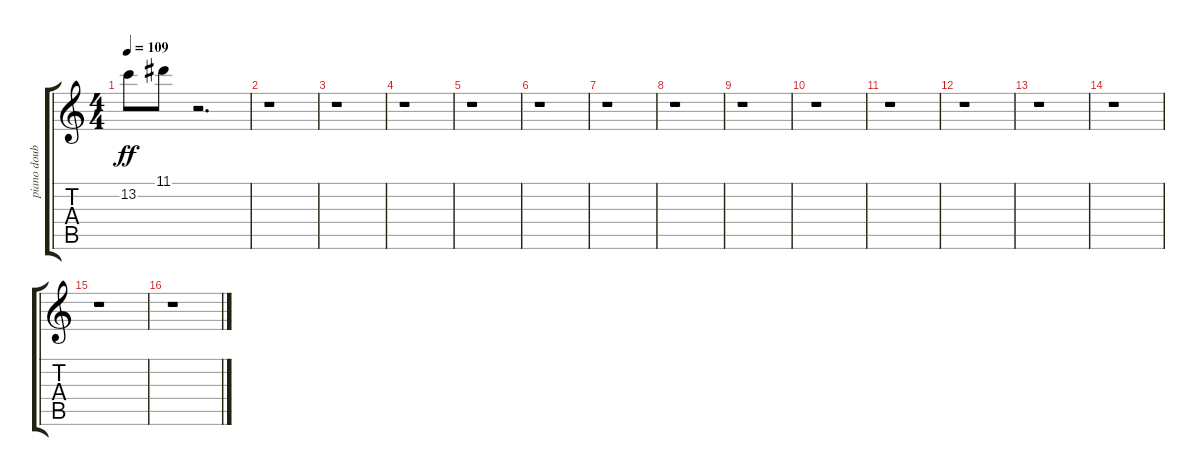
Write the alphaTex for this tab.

\track ("piano double" "piano doub") {instrument acousticguitarsteel}
\staff {score tabs}
\tuning (E4 B3 G3 D3 A2 E2) {hide}
\ts (4 4)
\tempo 109
\clef g2
\ks c
13.2.8{dy ff} 11.1.8 r.2{d} |
r.1 |
r.1 |
r.1 |
r.1 |
r.1 |
r.1 |
r.1 |
r.1 |
r.1 |
r.1 |
r.1 |
r.1 |
r.1 |
r.1 |
r.1
